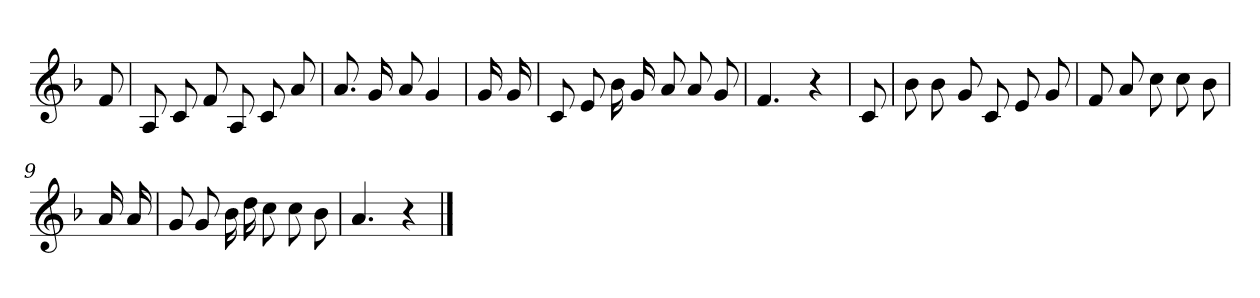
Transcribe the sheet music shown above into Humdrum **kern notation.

**kern
*part1
*staff1
*clefG2
*k[b-]
*F:
=
8f
=1
8A
8c
8f
8A
8c
8a
=2
8.a
16g
8a
4g
=3
16g
16g
=4
8c
8e
16b-
16g
8a
8a
8g
=5
4.f
4r
=6
8c
=7
8b-
8b-
8g
8c
8e
8g
=8
8f
8a
8cc
8cc
8b-
=9
16a
16a
=10
8g
8g
16b-
16dd
8cc
8cc
8b-
=11
4.a
4r
==
*-
